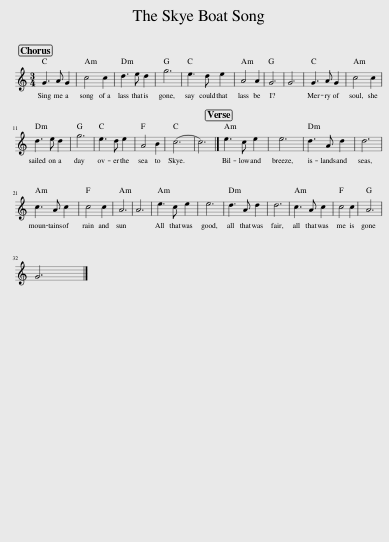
X:1
L:1/8
M:3/4
I:linebreak $
K:C
V:1 treble
V:1
 G3 A G2 | c4 c2 | d3 e d2 | g6 | e3 d e2 | %5
 A4 A2 | G6 | G6 | G3 A G2 | c4 c2 |$ %10
 d3 e d2 | g6 | e3 d e2 | A4 B2 | (c6 | %15
 c6) |] e3 c e2 | e6 | d3 A d2 | d6 |$ %20
 c3 A c2 | c4 c2 | A6 | A6 | e3 c e2 | %25
 e6 | d3 A d2 | d6 | c3 A c2 | c4 c2 | %30
 A6 |$ G6 |] %32
